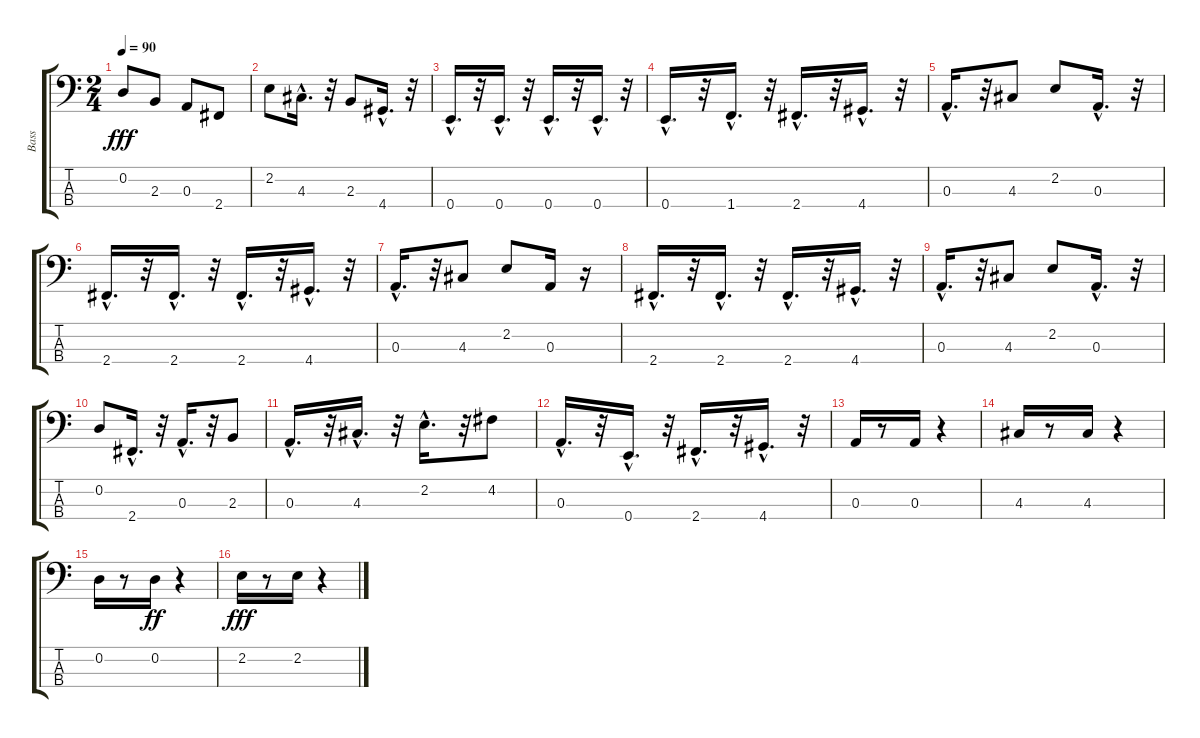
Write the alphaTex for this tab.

\track ("Bass    " "Bass    ") {instrument fretlessbass}
\staff {score tabs}
\tuning (G2 D2 A1 E1) {hide}
\ts (2 4)
\tempo 90
\clef f4
\ks c
0.2.8{dy fff} 2.3.8 0.3.8 2.4.8 |
2.2.8 4.3{hac}.16{d} r.32 2.3.8 4.4{hac}.16{d} r.32 |
0.4{hac}.16{d} r.32 0.4{hac}.16{d} r.32 0.4{hac}.16{d} r.32 0.4{hac}.16{d} r.32 |
0.4{hac}.16{d} r.32 1.4{hac}.16{d} r.32 2.4{hac}.16{d} r.32 4.4{hac}.16{d} r.32 |
0.3{hac}.16{d} r.32 4.3.8 2.2.8 0.3{hac}.16{d} r.32 |
2.4{hac}.16{d} r.32 2.4{hac}.16{d} r.32 2.4{hac}.16{d} r.32 4.4{hac}.16{d} r.32 |
0.3{hac}.16{d} r.32 4.3.8 2.2.8 0.3.16 r.16 |
2.4{hac}.16{d} r.32 2.4{hac}.16{d} r.32 2.4{hac}.16{d} r.32 4.4{hac}.16{d} r.32 |
0.3{hac}.16{d} r.32 4.3.8 2.2.8 0.3{hac}.16{d} r.32 |
0.2.8 2.4{hac}.16{d} r.32 0.3{hac}.16{d} r.32 2.3.8 |
0.3{hac}.16{d} r.32 4.3{hac}.16{d} r.32 2.2{hac}.16{d} r.32 4.2.8 |
0.3{hac}.16{d} r.32 0.4{hac}.16{d} r.32 2.4{hac}.16{d} r.32 4.4{hac}.16{d} r.32 |
0.3.16 r.8 0.3.16 r.4 |
4.3.16 r.8 4.3.16 r.4 |
0.2.16 r.8 0.2.16{dy ff} r.4 |
2.2.16{dy fff} r.8 2.2.16 r.4
